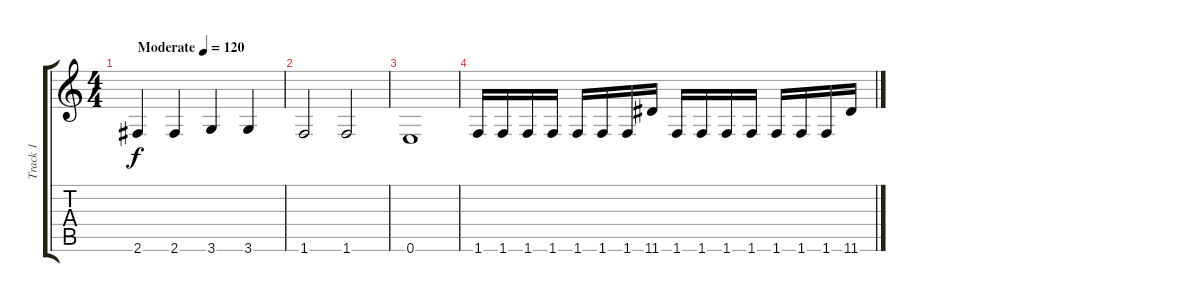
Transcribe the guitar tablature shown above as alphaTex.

\track ("Track 1" "Track 1") {instrument acousticguitarsteel}
\staff {score tabs}
\tuning (E4 B3 G3 D3 A2 E2) {hide}
\ts (4 4)
\tempo (120 "Moderate")
\clef g2
\ks c
2.6.4{dy f instrument acousticguitarsteel} 2.6.4 3.6.4 3.6.4 |
1.6.2 1.6.2 |
0.6.1 |
1.6.16 1.6.16 1.6.16 1.6.16 1.6.16 1.6.16 1.6.16 11.6.16 1.6.16 1.6.16 1.6.16 1.6.16 1.6.16 1.6.16 1.6.16 11.6.16
